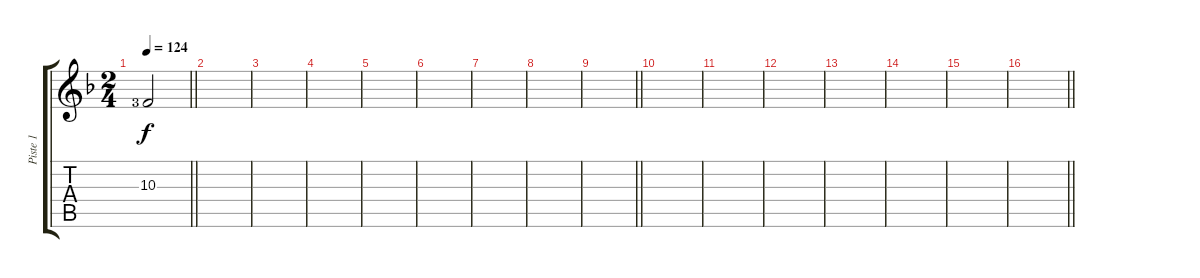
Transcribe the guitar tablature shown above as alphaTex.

\track ("Piste 1" "Piste 1") {instrument flute}
\staff {score tabs}
\tuning (E4 B3 G3 D3 A2 E2) {hide}
\ts (2 4)
\tempo 124
\clef g2
\barLineRight lightlight
\ks dminor
10.3{lf 4}.2{dy f} |
|
|
|
|
|
|
|
\barLineRight lightlight
|
|
|
|
|
|
|
\barLineRight lightlight
